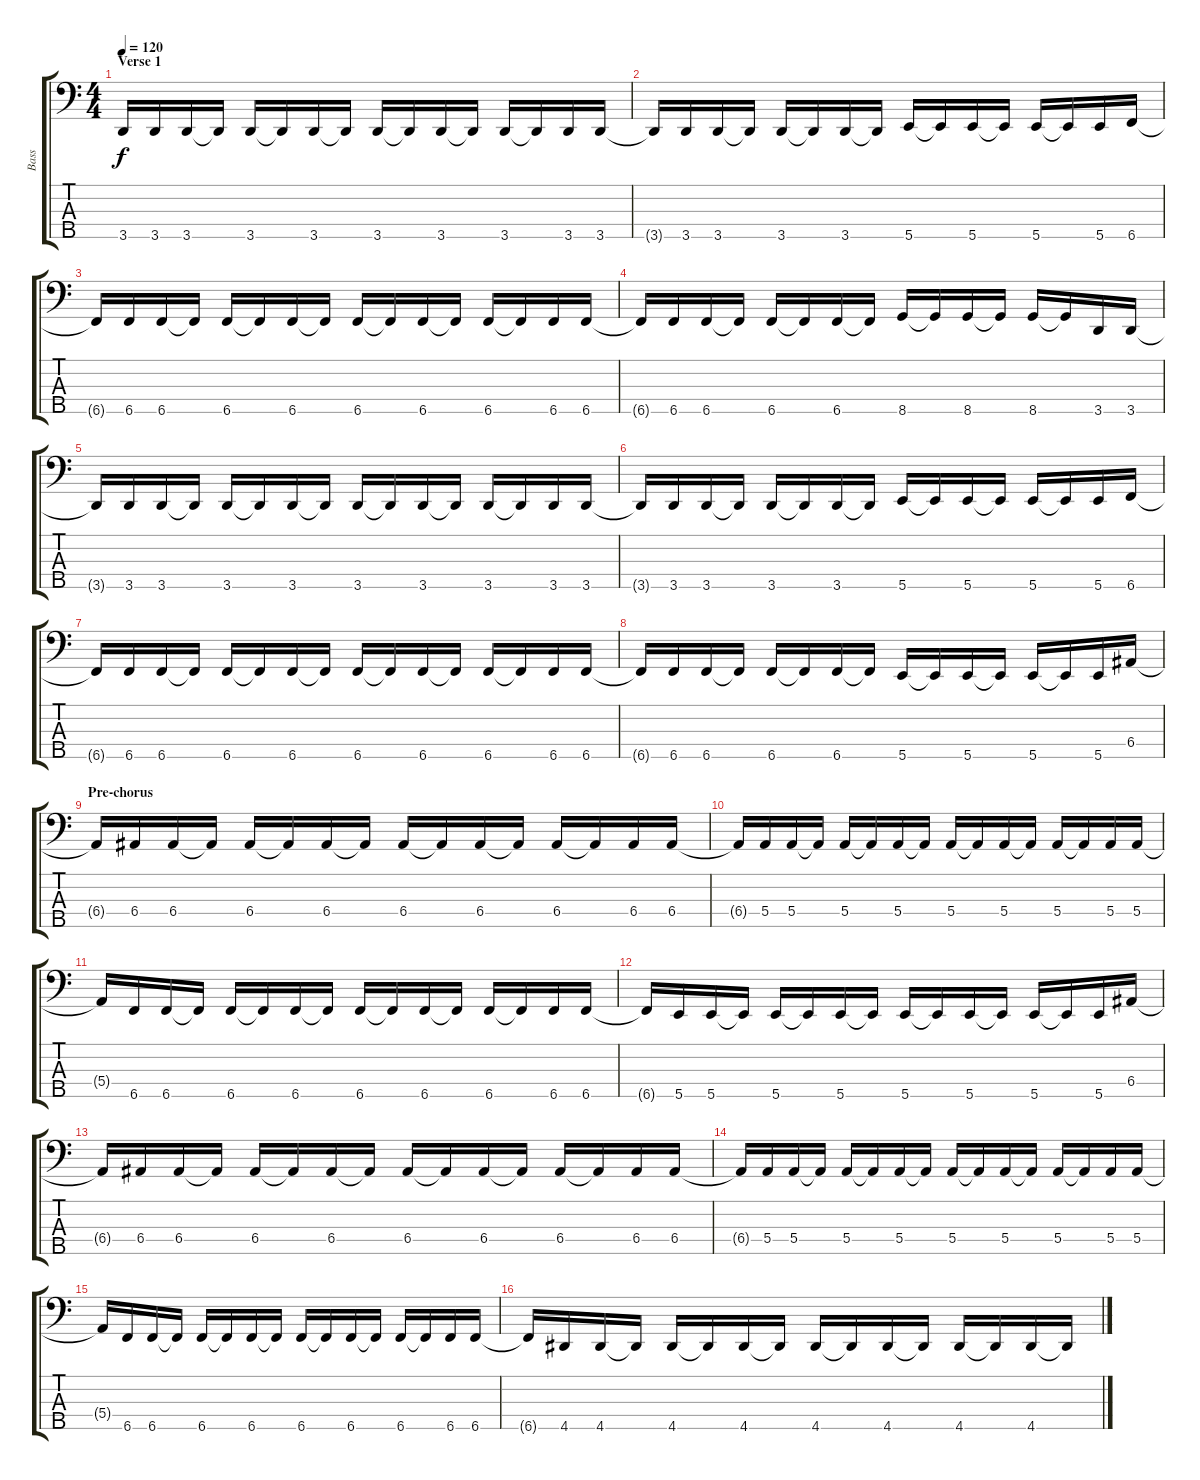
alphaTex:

\track ("Bass" "Bass") {instrument electricbassfinger}
\staff {score tabs}
\tuning (G2 D2 A1 E1 B0) {hide}
\ts (4 4)
\section ("" "Verse 1")
\tempo 120
\clef f4
\ks c
3.5{t}.16{dy f} 3.5.16 3.5.16 3.5{t}.16 3.5.16 3.5{t}.16 3.5.16 3.5{t}.16 3.5.16 3.5{t}.16 3.5.16 3.5{t}.16 3.5.16 3.5{t}.16 3.5.16 3.5.16 |
3.5{t}.16 3.5.16 3.5.16 3.5{t}.16 3.5.16 3.5{t}.16 3.5.16 3.5{t}.16 5.5.16 5.5{t}.16 5.5.16 5.5{t}.16 5.5.16 5.5{t}.16 5.5.16 6.5.16 |
6.5{t}.16 6.5.16 6.5.16 6.5{t}.16 6.5.16 6.5{t}.16 6.5.16 6.5{t}.16 6.5.16 6.5{t}.16 6.5.16 6.5{t}.16 6.5.16 6.5{t}.16 6.5.16 6.5.16 |
6.5{t}.16 6.5.16 6.5.16 6.5{t}.16 6.5.16 6.5{t}.16 6.5.16 6.5{t}.16 8.5.16 8.5{t}.16 8.5.16 8.5{t}.16 8.5.16 8.5{t}.16 3.5.16 3.5.16 |
3.5{t}.16 3.5.16 3.5.16 3.5{t}.16 3.5.16 3.5{t}.16 3.5.16 3.5{t}.16 3.5.16 3.5{t}.16 3.5.16 3.5{t}.16 3.5.16 3.5{t}.16 3.5.16 3.5.16 |
3.5{t}.16 3.5.16 3.5.16 3.5{t}.16 3.5.16 3.5{t}.16 3.5.16 3.5{t}.16 5.5.16 5.5{t}.16 5.5.16 5.5{t}.16 5.5.16 5.5{t}.16 5.5.16 6.5.16 |
6.5{t}.16 6.5.16 6.5.16 6.5{t}.16 6.5.16 6.5{t}.16 6.5.16 6.5{t}.16 6.5.16 6.5{t}.16 6.5.16 6.5{t}.16 6.5.16 6.5{t}.16 6.5.16 6.5.16 |
6.5{t}.16 6.5.16 6.5.16 6.5{t}.16 6.5.16 6.5{t}.16 6.5.16 6.5{t}.16 5.5.16 5.5{t}.16 5.5.16 5.5{t}.16 5.5.16 5.5{t}.16 5.5.16 6.4.16 |
\section ("" "Pre-chorus")
6.4{t}.16 6.4.16 6.4.16 6.4{t}.16 6.4.16 6.4{t}.16 6.4.16 6.4{t}.16 6.4.16 6.4{t}.16 6.4.16 6.4{t}.16 6.4.16 6.4{t}.16 6.4.16 6.4.16 |
6.4{t}.16 5.4.16 5.4.16 5.4{t}.16 5.4.16 5.4{t}.16 5.4.16 5.4{t}.16 5.4.16 5.4{t}.16 5.4.16 5.4{t}.16 5.4.16 5.4{t}.16 5.4.16 5.4.16 |
5.4{t}.16 6.5.16 6.5.16 6.5{t}.16 6.5.16 6.5{t}.16 6.5.16 6.5{t}.16 6.5.16 6.5{t}.16 6.5.16 6.5{t}.16 6.5.16 6.5{t}.16 6.5.16 6.5.16 |
6.5{t}.16 5.5.16 5.5.16 5.5{t}.16 5.5.16 5.5{t}.16 5.5.16 5.5{t}.16 5.5.16 5.5{t}.16 5.5.16 5.5{t}.16 5.5.16 5.5{t}.16 5.5.16 6.4.16 |
6.4{t}.16 6.4.16 6.4.16 6.4{t}.16 6.4.16 6.4{t}.16 6.4.16 6.4{t}.16 6.4.16 6.4{t}.16 6.4.16 6.4{t}.16 6.4.16 6.4{t}.16 6.4.16 6.4.16 |
6.4{t}.16 5.4.16 5.4.16 5.4{t}.16 5.4.16 5.4{t}.16 5.4.16 5.4{t}.16 5.4.16 5.4{t}.16 5.4.16 5.4{t}.16 5.4.16 5.4{t}.16 5.4.16 5.4.16 |
5.4{t}.16 6.5.16 6.5.16 6.5{t}.16 6.5.16 6.5{t}.16 6.5.16 6.5{t}.16 6.5.16 6.5{t}.16 6.5.16 6.5{t}.16 6.5.16 6.5{t}.16 6.5.16 6.5.16 |
6.5{t}.16 4.5.16 4.5.16 4.5{t}.16 4.5.16 4.5{t}.16 4.5.16 4.5{t}.16 4.5.16 4.5{t}.16 4.5.16 4.5{t}.16 4.5.16 4.5{t}.16 4.5.16 4.5{t}.16
